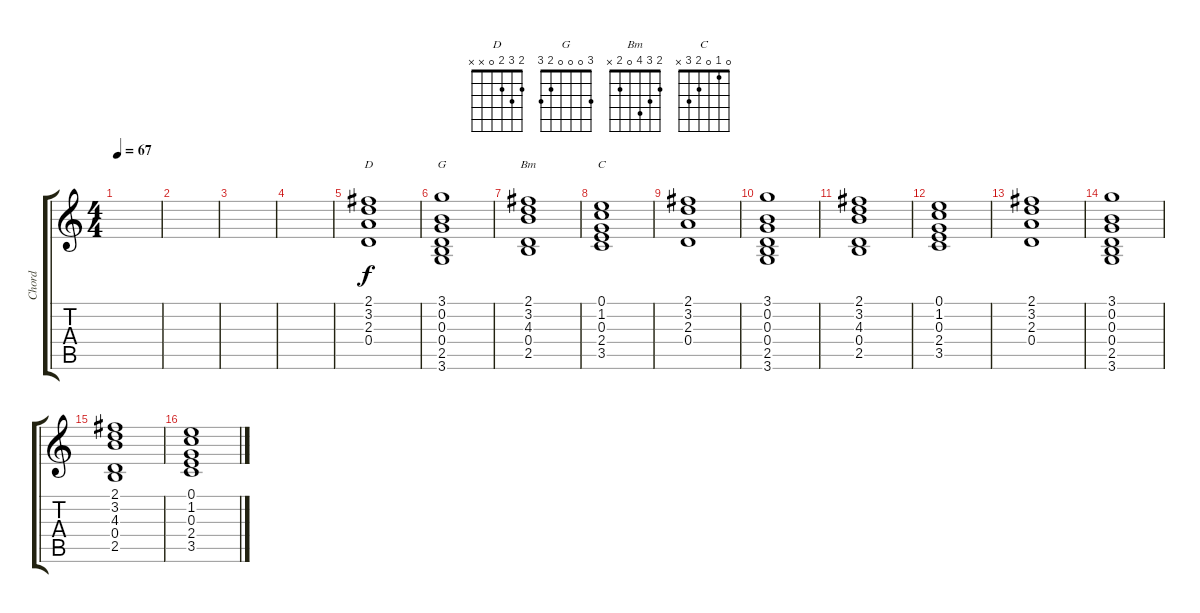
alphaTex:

\track ("Chord" "Chord") {instrument overdrivenguitar}
\staff {score tabs}
\tuning (E4 B3 G3 D3 A2 E2) {hide}
\chord ("D" 2 3 2 0 x x)
\chord ("G" 3 0 0 0 2 3)
\chord ("Bm" 2 3 4 0 2 x)
\chord ("C" 0 1 0 2 3 x)
\ts (4 4)
\tempo 67
\clef g2
\ks c
|
|
|
|
(2.1 3.2 2.3 0.4).1{ch "D"} |
(3.1 0.2 0.3 0.4 2.5 3.6).1{ch "G"} |
(2.1 3.2 4.3 0.4 2.5).1{ch "Bm"} |
(0.1 1.2 0.3 2.4 3.5).1{ch "C"} |
(2.1 3.2 2.3 0.4).1 |
(3.1 0.2 0.3 0.4 2.5 3.6).1 |
(2.1 3.2 4.3 0.4 2.5).1 |
(0.1 1.2 0.3 2.4 3.5).1 |
(2.1 3.2 2.3 0.4).1 |
(3.1 0.2 0.3 0.4 2.5 3.6).1 |
(2.1 3.2 4.3 0.4 2.5).1 |
(0.1 1.2 0.3 2.4 3.5).1
